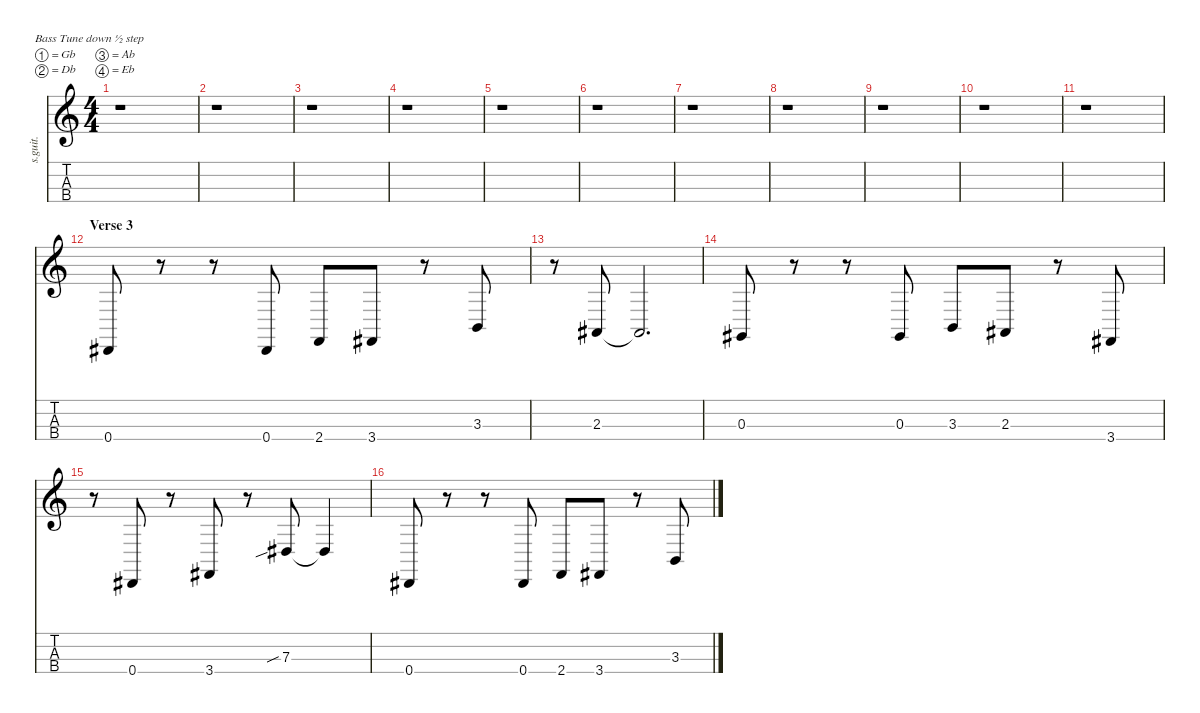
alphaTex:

\defaultSystemsLayout 4
\hideDynamics
\bracketExtendMode nobrackets
\track ("Bass (Murdoc Faust Niccals)" "s.guit.") {instrument electricbassfinger}
\staff {score tabs}
\tuning (Gb2 Db2 Ab1 Eb1)
\ts (4 4)
\tempo (139 hide)
\clef g2
\ks c
r.1{dy f} |
r.1 |
r.1 |
r.1 |
r.1 |
r.1 |
r.1 |
r.1 |
r.1 |
r.1 |
r.1 |
\section ("" "Verse 3")
0.4{acc #}.8{lyrics (0 "") lyrics (1 "") lyrics (2 "") lyrics (3 "") lyrics (4 "")} r.8 r.8 0.4{acc #}.8{lyrics (0 "") lyrics (1 "") lyrics (2 "") lyrics (3 "") lyrics (4 "")} 2.4.8{lyrics (0 "") lyrics (1 "") lyrics (2 "") lyrics (3 "") lyrics (4 "")} 3.4{acc #}.8{lyrics (0 "") lyrics (1 "") lyrics (2 "") lyrics (3 "") lyrics (4 "")} r.8 3.3.8{lyrics (0 "") lyrics (1 "") lyrics (2 "") lyrics (3 "") lyrics (4 "")} |
r.8 2.3{acc #}.8{lyrics (0 "") lyrics (1 "") lyrics (2 "") lyrics (3 "") lyrics (4 "")} 2.3{t acc #}.2{d lyrics (0 "") lyrics (1 "") lyrics (2 "") lyrics (3 "") lyrics (4 "")} |
0.3{acc #}.8{lyrics (0 "") lyrics (1 "") lyrics (2 "") lyrics (3 "") lyrics (4 "")} r.8 r.8 0.3{acc #}.8{lyrics (0 "") lyrics (1 "") lyrics (2 "") lyrics (3 "") lyrics (4 "")} 3.3.8{lyrics (0 "") lyrics (1 "") lyrics (2 "") lyrics (3 "") lyrics (4 "")} 2.3{acc #}.8{lyrics (0 "") lyrics (1 "") lyrics (2 "") lyrics (3 "") lyrics (4 "")} r.8 3.4{acc #}.8{lyrics (0 "") lyrics (1 "") lyrics (2 "") lyrics (3 "") lyrics (4 "")} |
r.8 0.4{acc #}.8{lyrics (0 "") lyrics (1 "") lyrics (2 "") lyrics (3 "") lyrics (4 "")} r.8 3.4{acc #}.8{lyrics (0 "") lyrics (1 "") lyrics (2 "") lyrics (3 "") lyrics (4 "")} r.8 7.3{sib acc #}.8{lyrics (0 "") lyrics (1 "") lyrics (2 "") lyrics (3 "") lyrics (4 "")} 7.3{t acc #}.4{lyrics (0 "") lyrics (1 "") lyrics (2 "") lyrics (3 "") lyrics (4 "")} |
0.4{acc #}.8{lyrics (0 "") lyrics (1 "") lyrics (2 "") lyrics (3 "") lyrics (4 "")} r.8 r.8 0.4{acc #}.8{lyrics (0 "") lyrics (1 "") lyrics (2 "") lyrics (3 "") lyrics (4 "")} 2.4.8{lyrics (0 "") lyrics (1 "") lyrics (2 "") lyrics (3 "") lyrics (4 "")} 3.4{acc #}.8{lyrics (0 "") lyrics (1 "") lyrics (2 "") lyrics (3 "") lyrics (4 "")} r.8 3.3.8{lyrics (0 "") lyrics (1 "") lyrics (2 "") lyrics (3 "") lyrics (4 "")}
